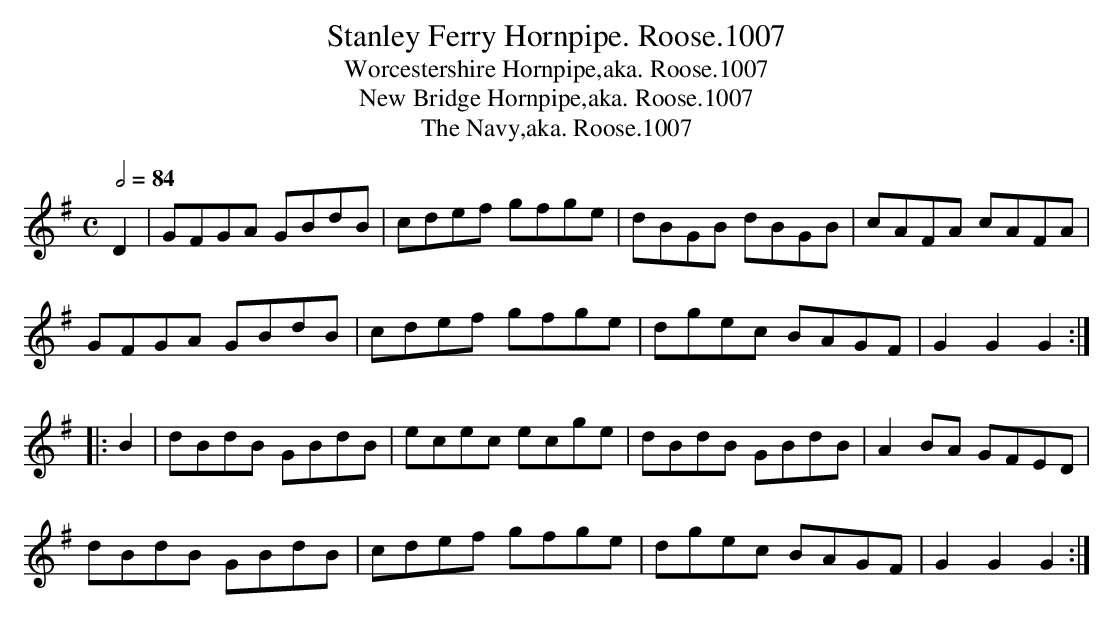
X:1
T:Stanley Ferry Hornpipe. Roose.1007
T:Worcestershire Hornpipe,aka. Roose.1007
T:New Bridge Hornpipe,aka. Roose.1007
T:Navy,aka. Roose.1007, The
M:C
L:1/8
Q:1/2=84
K:G
D2|GFGA GBdB|cdef gfge|dBGB dBGB|cAFA cAFA|
GFGA GBdB|cdef gfge|dgec BAGF|G2G2G2:|
|:B2|dBdB GBdB|ecec ecge|dBdB GBdB|A2 BA GFED|
dBdB GBdB|cdef gfge|dgec BAGF|G2G2G2:|
